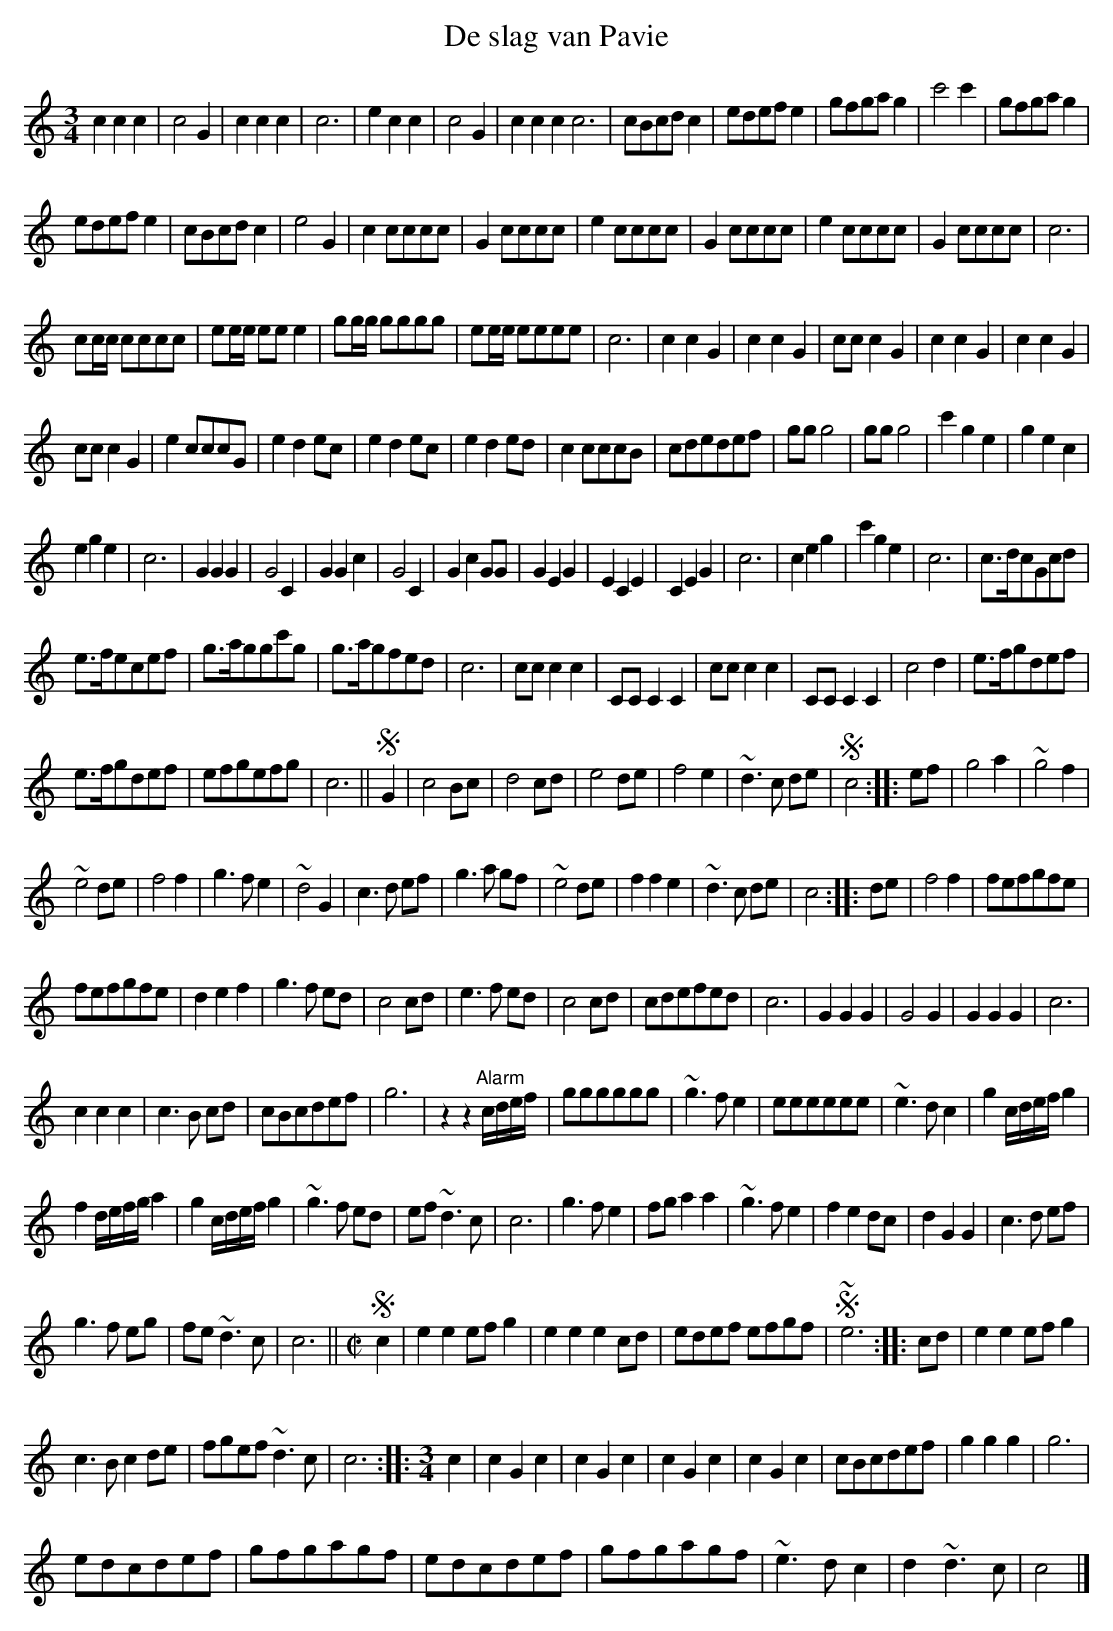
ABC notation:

X:1
T:De slag van Pavie
M:3/4
K:Cmaj
c2c2c2|c4G2|c2c2c2|c6|e2c2c2|c4G2|c2c2c2c6|cBcdc2|edefe2|gfgag2|c'4c'2|gfgag2|
edefe2|cBcdc2|e4G2|c2cccc|G2cccc|e2cccc|G2cccc|e2cccc|G2cccc|c6|
cc/c/ cccc|ee/e/ eee2|gg/g/ gggg|ee/e/ eeee|c6|c2c2G2|c2c2G2|ccc2G2|c2c2G2|c2c2G2|
ccc2G2|e2cccG|e2d2ec|e2d2ec|e2d2ed|c2cccB|cdedef|ggg4|ggg4|c'2g2e2|g2e2c2|
e2g2e2|c6|G2G2G2|G4C2|G2G2c2|G4C2|G2c2GG|G2E2G2|E2C2E2|C2E2G2|c6|c2e2g2|c'2g2e2|c6|c>dcGcd|
e>fecef|g>aggc'g|g>agfed|c6|ccc2c2|CCC2C2|ccc2c2|CCC2C2|c4d2|e>fgdef|
e>fgdef|efgefg|c6||!segno!G2|c4Bc|d4cd|e4de|f4e2|~d3c de|!segno!c4:||:ef|g4a2|~g4f2|
~e4de|f4f2|g3fe2|~d4G2|c3d ef|g3a gf|~e4de|f2f2e2|~d3c de|c4:||:de|f4f2|fefgfe|
fefgfe|d2e2f2|g3f ed|c4cd|e3f ed|c4cd|cdefed|c6|G2G2G2|G4G2|G2G2G2|c6|
c2c2c2|c3B cd|cBcdef|g6|z2z2"Alarm"c/d/e/f/|gggggg|~g3fe2|eeeeee|~e3dc2|g2c/d/e/f/g2|
f2d/e/f/g/a2|g2c/d/e/f/g2|~g3f ed|ef~d3c|c6|g3fe2|fga2a2|~g3fe2|f2e2dc|d2G2G2|c3d ef|
g3f eg|fe~d3c|c6||[M:C|]!segno!c2|e2e2efg2|e2e2e2cd|edef efgf|!segno!~e6:||:cd|e2e2efg2|
c3Bc2de|fgef~d3c|c6:||:[M:3/4]c2|c2G2c2|c2G2c2|c2G2c2|c2G2c2|cBcdef|g2g2g2|g6|
edcdef|gfgagf|edcdef|gfgagf|~e3dc2|d2~d3c|c4|]
